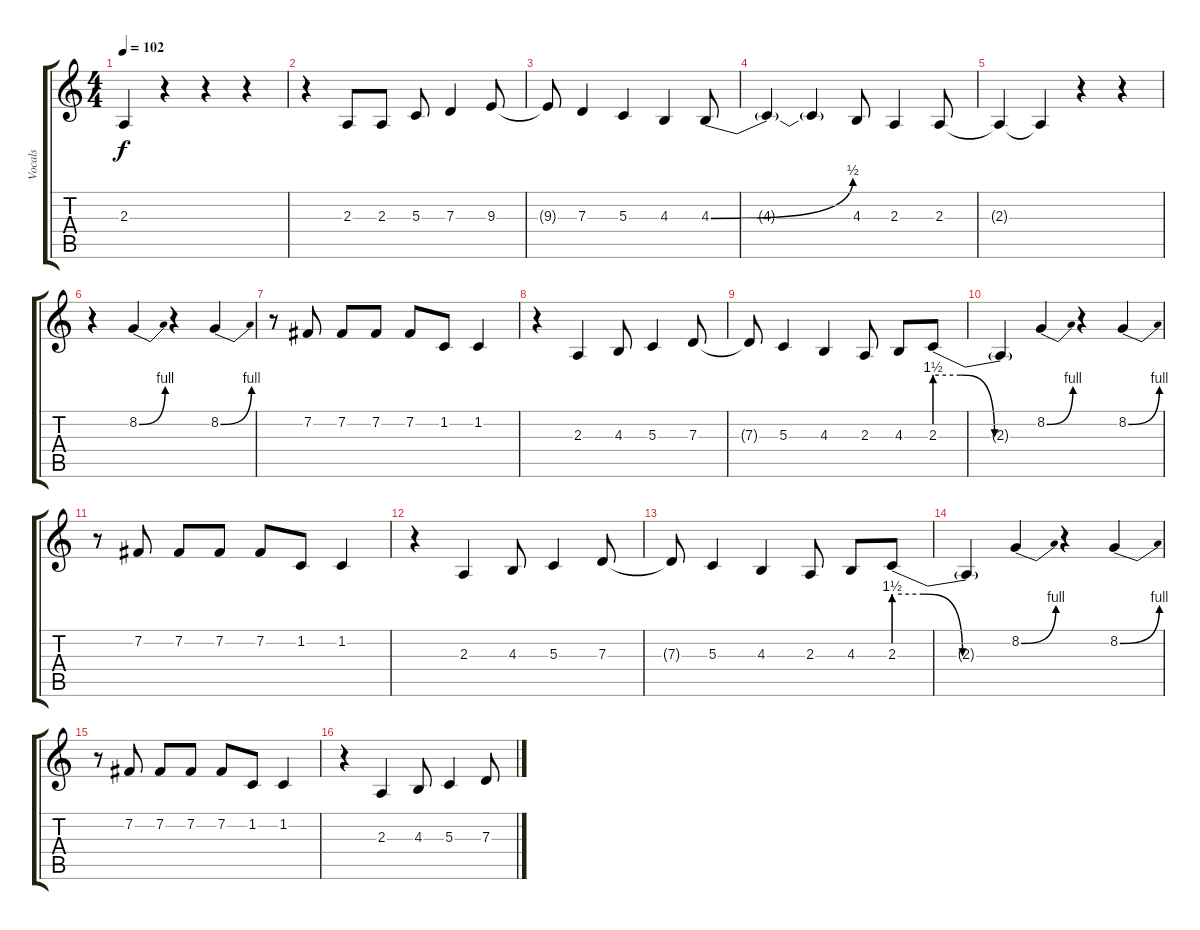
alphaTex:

\track ("Vocals" "Vocals") {instrument ocarina}
\staff {score tabs}
\tuning (E4 B3 G3 D3 A2 D2) {hide}
\ts (4 4)
\tempo 102
\clef g2
\ks c
2.3{t}.4{dy f} r.4 r.4 r.4 |
r.4 2.3.8 2.3.8 5.3.8 7.3.4 9.3.8 |
9.3{t}.8 7.3.4 5.3.4 4.3.4 4.3{be (bend 0 0 60 2)}.8 |
4.3{t}.4 4.3{t}.4 4.3.8 2.3.4 2.3.8 |
2.3{t}.4 2.3{t}.4 r.4 r.4 |
r.4 8.2{be (bend 0 0 60 4)}.4 r.4 8.2{be (bend 0 0 60 4)}.4 |
r.8 7.2.8 7.2.8 7.2.8 7.2.8 1.2.8 1.2.4 |
r.4 2.3.4 4.3.8 5.3.4 7.3.8 |
7.3{t}.8 5.3.4 4.3.4 2.3.8 4.3.8 2.3{be (custom 0 6 15 6 35 0 60 0)}.8 |
2.3{t}.4 8.2{be (bend 0 0 60 4)}.4 r.4 8.2{be (bend 0 0 60 4)}.4 |
r.8 7.2.8 7.2.8 7.2.8 7.2.8 1.2.8 1.2.4 |
r.4 2.3.4 4.3.8 5.3.4 7.3.8 |
7.3{t}.8 5.3.4 4.3.4 2.3.8 4.3.8 2.3{be (custom 0 6 15 6 35 0 60 0)}.8 |
2.3{t}.4 8.2{be (bend 0 0 60 4)}.4 r.4 8.2{be (bend 0 0 60 4)}.4 |
r.8 7.2.8 7.2.8 7.2.8 7.2.8 1.2.8 1.2.4 |
r.4 2.3.4 4.3.8 5.3.4 7.3.8
